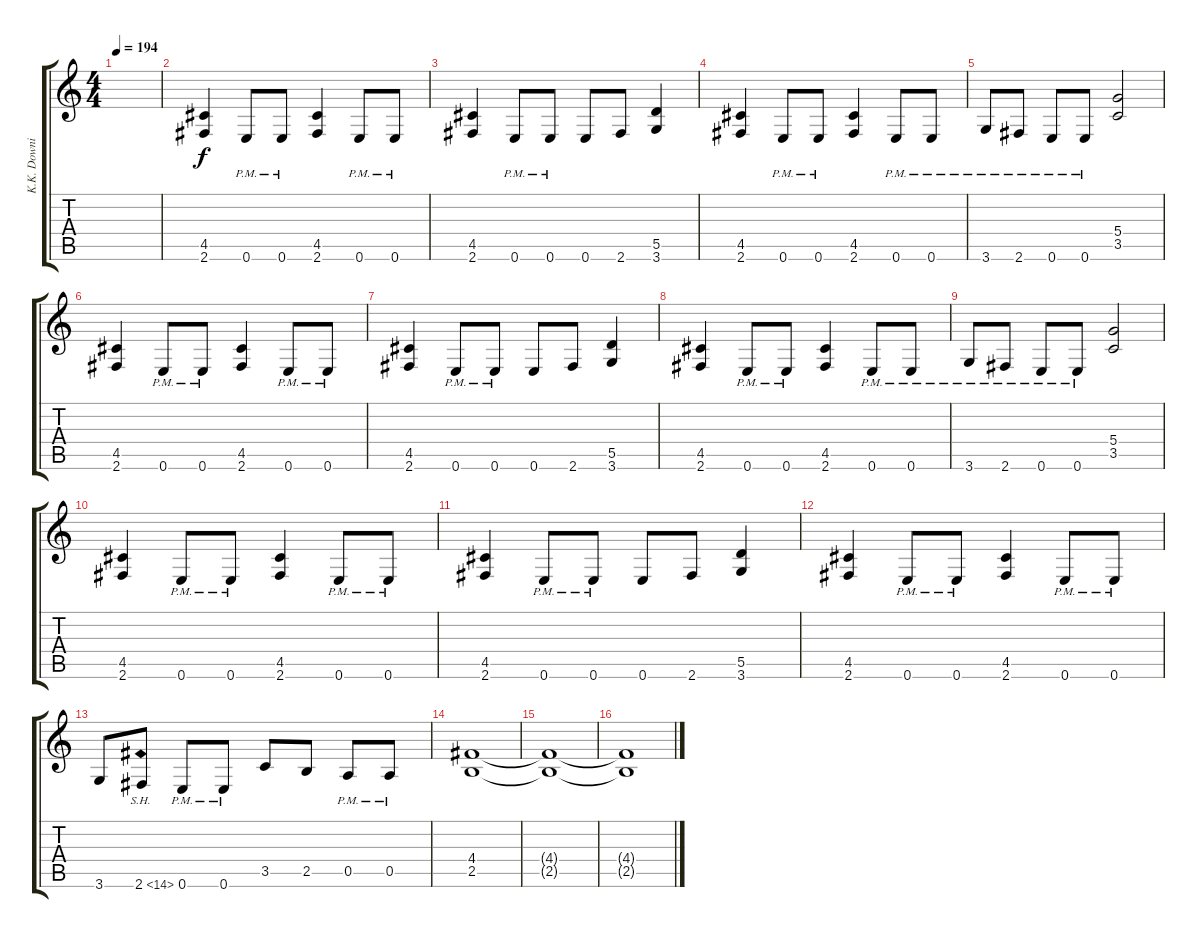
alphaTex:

\track ("K.K. Downing" "K.K. Downi") {instrument distortionguitar}
\staff {score tabs}
\tuning (E4 B3 G3 D3 A2 E2) {hide}
\ts (4 4)
\tempo 194
\clef g2
\ks c
|
(4.5 2.6).4 0.6{pm}.8 0.6{pm}.8 (4.5 2.6).4 0.6{pm}.8 0.6{pm}.8 |
(4.5 2.6).4 0.6{pm}.8 0.6{pm}.8 0.6.8 2.6.8 (5.5 3.6).4 |
(4.5 2.6).4 0.6{pm}.8 0.6{pm}.8 (4.5 2.6).4 0.6{pm}.8 0.6{pm}.8 |
3.6{pm}.8 2.6{pm}.8 0.6{pm}.8 0.6{pm}.8 (5.4 3.5).2 |
(4.5 2.6).4 0.6{pm}.8 0.6{pm}.8 (4.5 2.6).4 0.6{pm}.8 0.6{pm}.8 |
(4.5 2.6).4 0.6{pm}.8 0.6{pm}.8 0.6.8 2.6.8 (5.5 3.6).4 |
(4.5 2.6).4 0.6{pm}.8 0.6{pm}.8 (4.5 2.6).4 0.6{pm}.8 0.6{pm}.8 |
3.6{pm}.8 2.6{pm}.8 0.6{pm}.8 0.6{pm}.8 (5.4 3.5).2 |
(4.5 2.6).4 0.6{pm}.8 0.6{pm}.8 (4.5 2.6).4 0.6{pm}.8 0.6{pm}.8 |
(4.5 2.6).4 0.6{pm}.8 0.6{pm}.8 0.6.8 2.6.8 (5.5 3.6).4 |
(4.5 2.6).4 0.6{pm}.8 0.6{pm}.8 (4.5 2.6).4 0.6{pm}.8 0.6{pm}.8 |
3.6.8 2.6{sh 12}.8 0.6{pm}.8 0.6{pm}.8 3.5.8 2.5.8 0.5{pm}.8 0.5{pm}.8 |
(4.4 2.5).1 |
(4.4{t} 2.5{t}).1 |
(4.4{t} 2.5{t}).1
